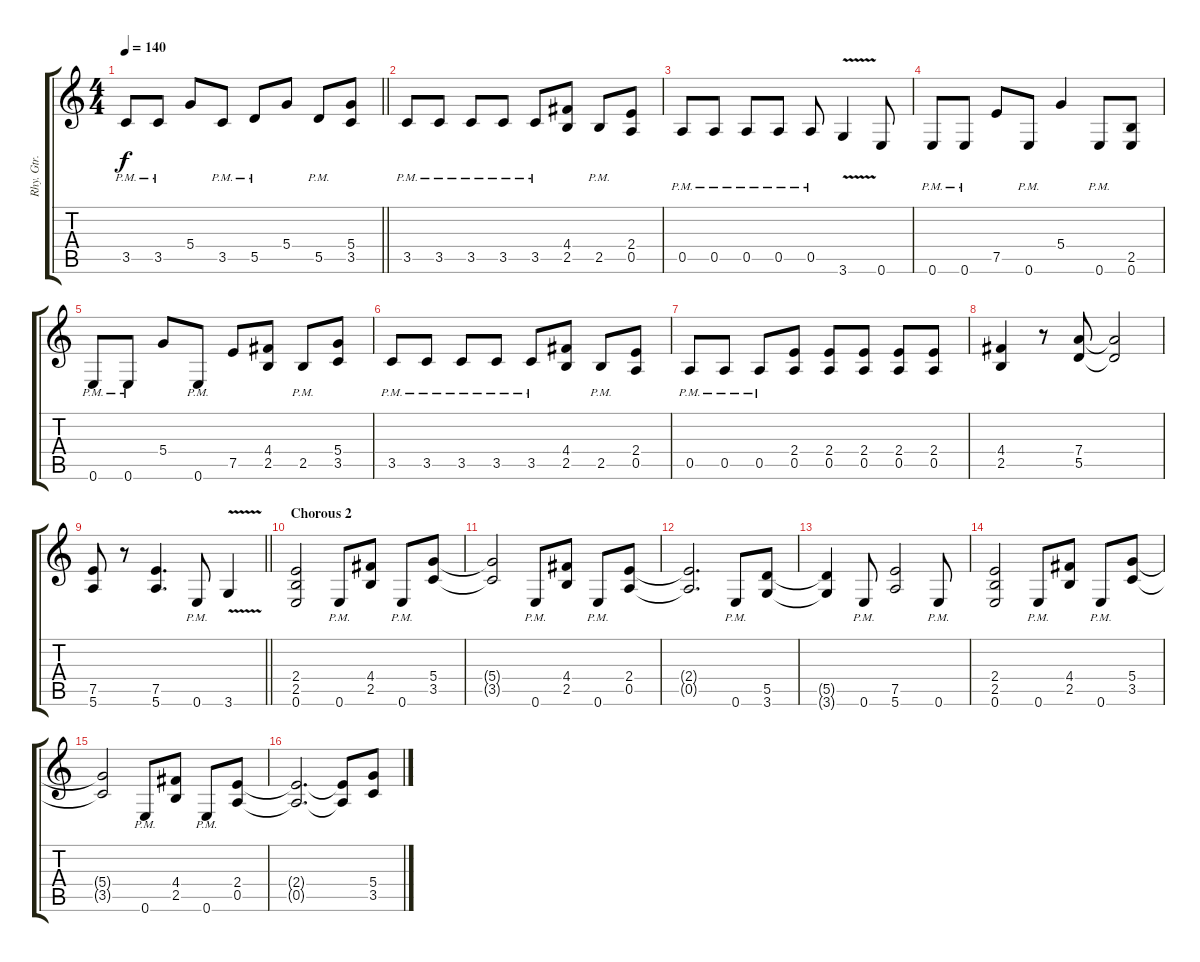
\track ("Rhy. Gtr. 2" "Rhy. Gtr. ") {instrument distortionguitar}
\staff {score tabs}
\tuning (E4 B3 G3 D3 A2 E2) {hide}
\ts (4 4)
\tempo 140
\clef g2
\barLineRight lightlight
\ks c
3.5{pm}.8{dy f} 3.5{pm}.8 5.4.8 3.5{pm}.8 5.5{pm}.8 5.4.8 5.5{pm}.8 (5.4 3.5).8 |
\section ("" "")
3.5{pm}.8 3.5{pm}.8 3.5{pm}.8 3.5{pm}.8 3.5{pm}.8 (4.4 2.5).8 2.5{pm}.8 (2.4 0.5).8 |
0.5{pm}.8 0.5{pm}.8 0.5{pm}.8 0.5{pm}.8 0.5{pm}.8 3.6{v}.4 0.6.8 |
0.6{pm}.8 0.6{pm}.8 7.5.8 0.6{pm}.8 5.4.4 0.6{pm}.8 (2.5 0.6).8 |
0.6{pm}.8 0.6{pm}.8 5.4.8 0.6{pm}.8 7.5.8 (4.4 2.5).8 2.5{pm}.8 (5.4 3.5).8 |
3.5{pm}.8 3.5{pm}.8 3.5{pm}.8 3.5{pm}.8 3.5{pm}.8 (4.4 2.5).8 2.5{pm}.8 (2.4 0.5).8 |
0.5{pm}.8 0.5{pm}.8 0.5{pm}.8 (2.4 0.5).8 (2.4 0.5).8 (2.4 0.5).8 (2.4 0.5).8 (2.4 0.5).8 |
(4.4 2.5).4 r.8 (7.4 5.5).8 (7.4{t} 5.5{t}).2 |
\barLineRight lightlight
(7.5 5.6).8 r.8 (7.5 5.6).4{d} 0.6{pm}.8 3.6{v}.4 |
\section ("" "Chorous 2")
(2.4 2.5 0.6).2{volume 5} 0.6{pm}.8 (4.4 2.5).8 0.6{pm}.8 (5.4 3.5).8 |
(5.4{t} 3.5{t}).2 0.6{pm}.8 (4.4 2.5).8 0.6{pm}.8 (2.4 0.5).8 |
(2.4{t} 0.5{t}).2{d} 0.6{pm}.8 (5.5 3.6).8 |
(5.5{t} 3.6{t}).4 0.6{pm}.8 (7.5 5.6).2 0.6{pm}.8 |
(2.4 2.5 0.6).2 0.6{pm}.8 (4.4 2.5).8 0.6{pm}.8 (5.4 3.5).8 |
(5.4{t} 3.5{t}).2 0.6{pm}.8 (4.4 2.5).8 0.6{pm}.8 (2.4 0.5).8 |
(2.4{t} 0.5{t}).2{d} (2.4{t} 0.5{t}).8 (5.4 3.5).8
